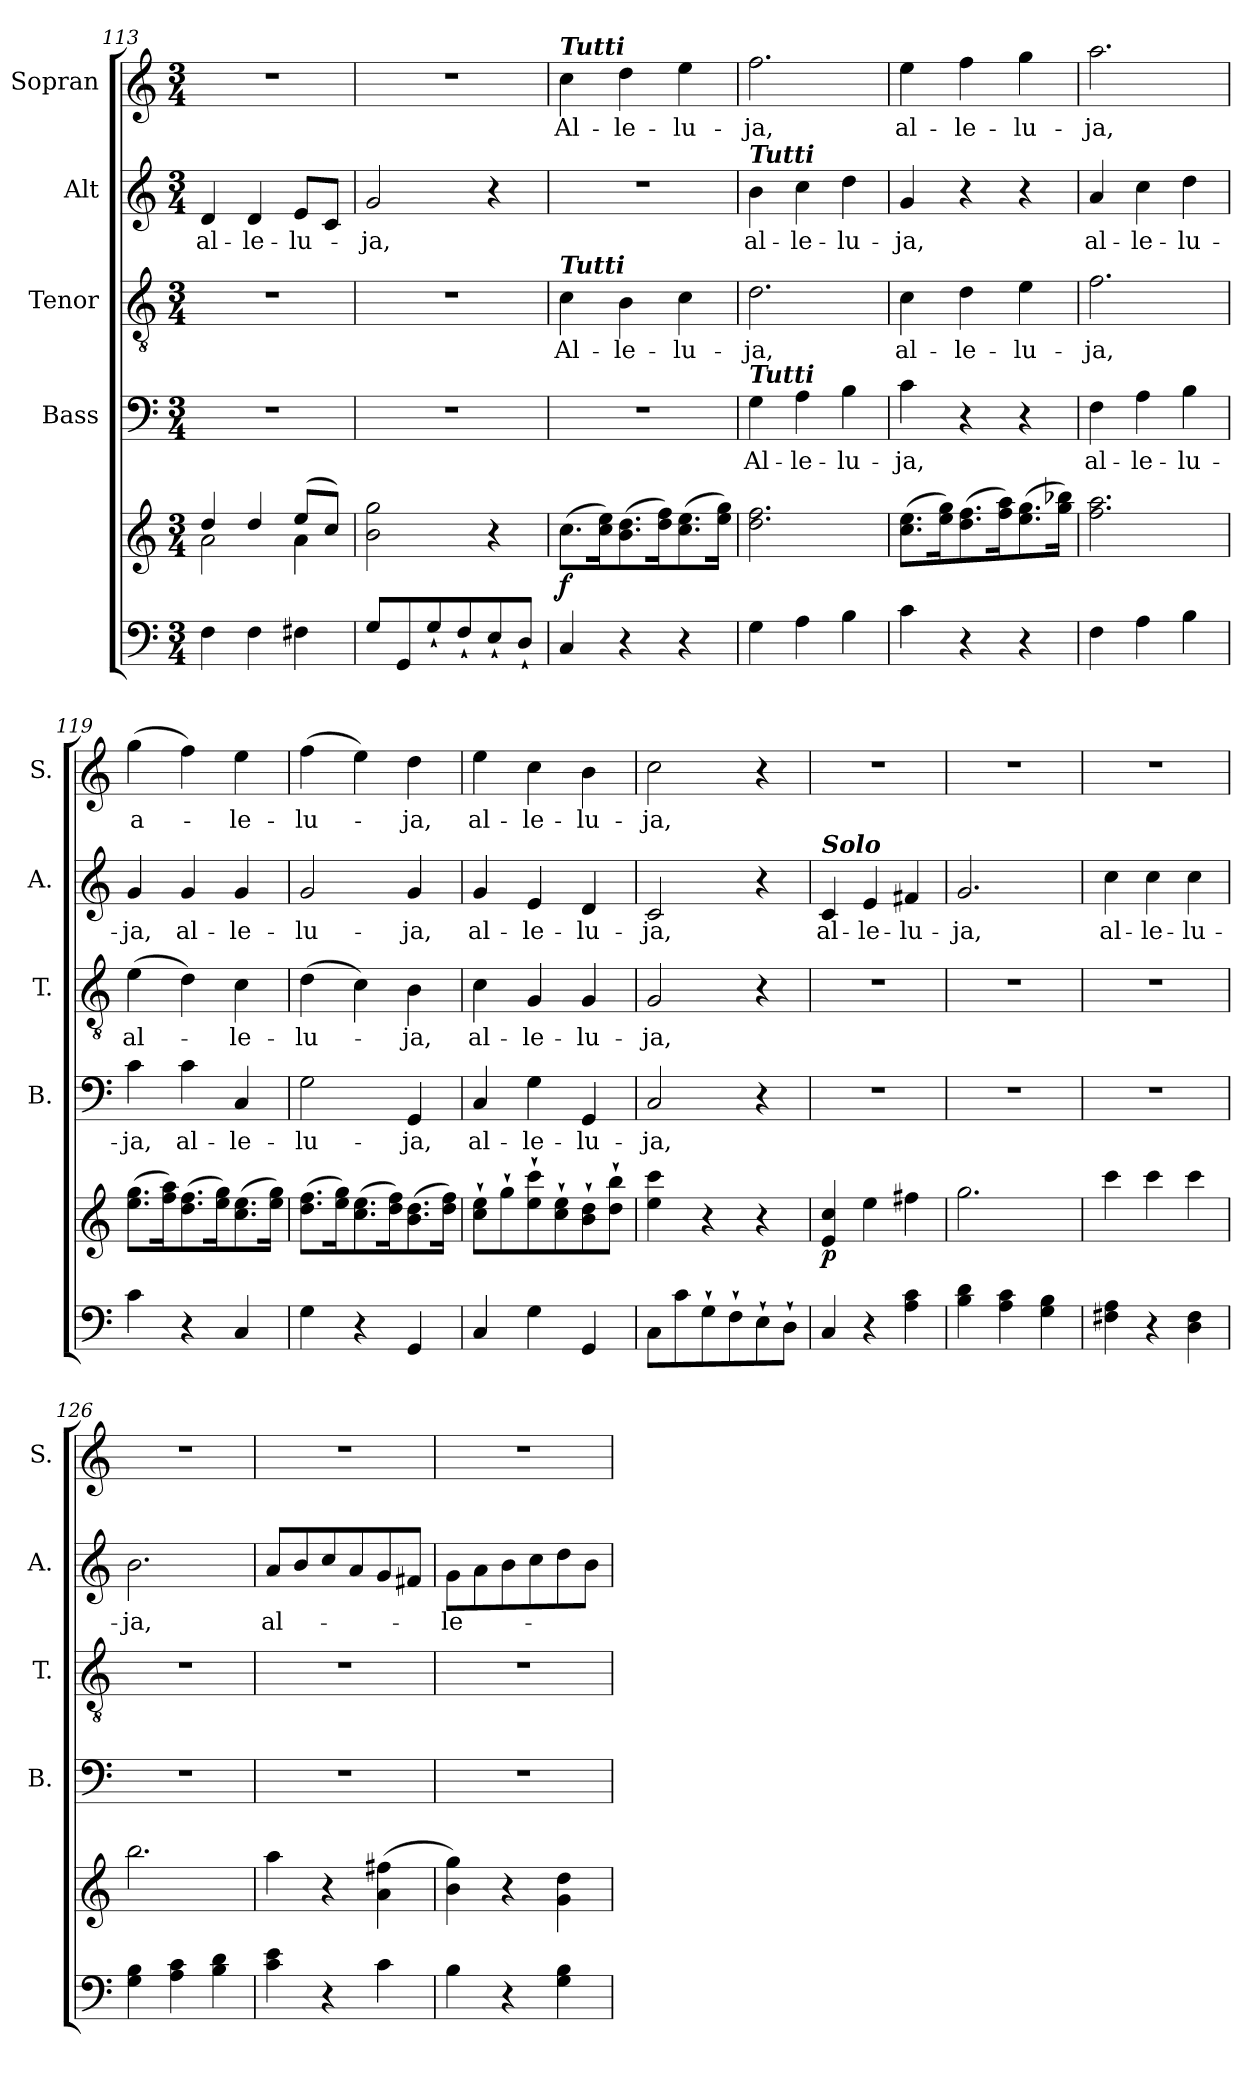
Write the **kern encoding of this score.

**kern	**kern	**dynam	**kern	**text	**kern	**text	**kern	**text	**kern	**text
*part5	*part5	*part5	*part4	*part4	*part3	*part3	*part2	*part2	*part1	*part1
*staff6	*staff5	*staff5/6	*staff4	*staff4	*staff3	*staff3	*staff2	*staff2	*staff1	*staff1
*	*	*	*I"Bass	*	*I"Tenor	*	*I"Alt	*	*I"Sopran	*
*	*	*	*I'B.	*	*I'T.	*	*I'A.	*	*I'S.	*
*clefF4	*clefG2	*	*clefF4	*	*clefGv2	*	*clefG2	*	*clefG2	*
*k[]	*k[]	*	*k[]	*	*k[]	*	*k[]	*	*k[]	*
*C:	*C:	*	*C:	*	*C:	*	*C:	*	*C:	*
*M3/4	*M3/4	*	*M3/4	*	*M3/4	*	*M3/4	*	*M3/4	*
=113	=113	=113	=113	=113	=113	=113	=113	=113	=113	=113
*	*^	*	*	*	*	*	*	*	*	*
!	!	!	!	!	!	!	!	!	!LO:LY:b	!	!
4F\	4dd/	2a\	.	2.r	.	2.r	.	4d/	al-	2.r	.
!	!	!	!	!	!	!	!	!	!LO:LY:b	!	!
4F\	4dd/	.	.	.	.	.	.	4d/	-le-	.	.
!	!	!	!	!	!	!	!	!	!LO:LY:b	!	!
4F#X\	(>8ee/L	4a\	.	.	.	.	.	8e/L	-lu-	.	.
.	8cc/J)	.	.	.	.	.	.	8c/J	.	.	.
*	*v	*v	*	*	*	*	*	*	*	*	*
=114	=114	=114	=114	=114	=114	=114	=114	=114	=114	=114
!	!	!	!	!	!	!	!	!LO:LY:b	!	!
8G/L	2b\ 2gg\	.	2.r	.	2.r	.	2g/	-ja,	2.r	.
8GG/	.	.	.	.	.	.	.	.	.	.
8G`</	.	.	.	.	.	.	.	.	.	.
8F`</	.	.	.	.	.	.	.	.	.	.
8E`</	4r	.	.	.	.	.	4r	.	.	.
8D`</J	.	.	.	.	.	.	.	.	.	.
!!LO:LB:g=z
=115	=115	=115	=115	=115	=115	=115	=115	=115	=115	=115
!	!	!	!	!	!	!	!	!	!LO:TX:a:Bi:t=Tutti	!
!	!	!	!	!	!LO:TX:a:Bi:t=Tutti	!	!	!	!	!
!	!	!LO:DY:b	!	!	!	!LO:LY:b	!	!	!	!LO:LY:b
4C/	(>8.cc\L	f	2.r	.	4c\	Al-	2.r	.	4cc\	Al-
.	16cc\ 16ee\k)	.	.	.	.	.	.	.	.	.
!	!	!	!	!	!	!LO:LY:b	!	!	!	!LO:LY:b
4r	(>8.b\ 8.dd\	.	.	.	4B\	-le-	.	.	4dd\	-le-
.	16dd\ 16ff\k)	.	.	.	.	.	.	.	.	.
!	!	!	!	!	!	!LO:LY:b	!	!	!	!LO:LY:b
4r	(>8.cc\ 8.ee\	.	.	.	4c\	-lu-	.	.	4ee\	-lu-
.	16ee\ 16gg\Jk)	.	.	.	.	.	.	.	.	.
=116	=116	=116	=116	=116	=116	=116	=116	=116	=116	=116
!	!	!	!	!	!	!	!LO:TX:a:Bi:t=Tutti	!	!	!
!	!	!	!LO:TX:a:Bi:t=Tutti	!	!	!	!	!	!	!
!	!	!	!	!LO:LY:b	!	!LO:LY:b	!	!LO:LY:b	!	!LO:LY:b
4G\	2.dd\ 2.ff\	.	4G\	Al-	2.d\	-ja,	4b\	al-	2.ff\	-ja,
!	!	!	!	!LO:LY:b	!	!	!	!LO:LY:b	!	!
4A\	.	.	4A\	-le-	.	.	4cc\	-le-	.	.
!	!	!	!	!LO:LY:b	!	!	!	!LO:LY:b	!	!
4B\	.	.	4B\	-lu-	.	.	4dd\	-lu-	.	.
=117	=117	=117	=117	=117	=117	=117	=117	=117	=117	=117
!	!	!	!	!LO:LY:b	!	!LO:LY:b	!	!LO:LY:b	!	!LO:LY:b
4c\	(>8.cc\ 8.ee\L	.	4c\	-ja,	4c\	al-	4g/	-ja,	4ee\	al-
.	16ee\ 16gg\k)	.	.	.	.	.	.	.	.	.
!	!	!	!	!	!	!LO:LY:b	!	!	!	!LO:LY:b
4r	(>8.dd\ 8.ff\	.	4r	.	4d\	-le-	4r	.	4ff\	-le-
.	16ff\ 16aa\k)	.	.	.	.	.	.	.	.	.
!	!	!	!	!	!	!LO:LY:b	!	!	!	!LO:LY:b
4r	(>8.ee\ 8.gg\	.	4r	.	4e\	-lu-	4r	.	4gg\	-lu-
.	16gg\ 16bb-X\Jk)	.	.	.	.	.	.	.	.	.
=118	=118	=118	=118	=118	=118	=118	=118	=118	=118	=118
!	!	!	!	!LO:LY:b	!	!LO:LY:b	!	!LO:LY:b	!	!LO:LY:b
4F\	2.ff\ 2.aa\	.	4F\	al-	2.f\	-ja,	4a/	al-	2.aa\	-ja,
!	!	!	!	!LO:LY:b	!	!	!	!LO:LY:b	!	!
4A\	.	.	4A\	-le-	.	.	4cc\	-le-	.	.
!	!	!	!	!LO:LY:b	!	!	!	!LO:LY:b	!	!
4B\	.	.	4B\	-lu-	.	.	4dd\	-lu-	.	.
=119	=119	=119	=119	=119	=119	=119	=119	=119	=119	=119
!	!	!	!	!LO:LY:b	!	!LO:LY:b	!	!LO:LY:b	!	!LO:LY:b
4c\	(>8.ee\ 8.gg\L	.	4c\	-ja,	(>4e\	al-	4g/	-ja,	(>4gg\	a-
.	16ff\ 16aa\k)	.	.	.	.	.	.	.	.	.
!	!	!	!	!LO:LY:b	!	!	!	!LO:LY:b	!	!
4r	(>8.dd\ 8.ff\	.	4c\	al-	4d\)	.	4g/	al-	4ff\)	.
.	16ee\ 16gg\k)	.	.	.	.	.	.	.	.	.
!	!	!	!	!LO:LY:b	!	!LO:LY:b	!	!LO:LY:b	!	!LO:LY:b
4C/	(>8.cc\ 8.ee\	.	4C/	-le-	4c\	-le-	4g/	-le-	4ee\	-le-
.	16ee\ 16gg\Jk)	.	.	.	.	.	.	.	.	.
=120	=120	=120	=120	=120	=120	=120	=120	=120	=120	=120
!	!	!	!	!LO:LY:b	!	!LO:LY:b	!	!LO:LY:b	!	!LO:LY:b
4G\	(>8.dd\ 8.ff\L	.	2G\	-lu-	(>4d\	-lu-	2g/	-lu-	(>4ff\	-lu-
.	16ee\ 16gg\k)	.	.	.	.	.	.	.	.	.
4r	(>8.cc\ 8.ee\	.	.	.	4c\)	.	.	.	4ee\)	.
.	16dd\ 16ff\k)	.	.	.	.	.	.	.	.	.
!	!	!	!	!LO:LY:b	!	!LO:LY:b	!	!LO:LY:b	!	!LO:LY:b
4GG/	(>8.b\ 8.dd\	.	4GG/	-ja,	4B\	-ja,	4g/	-ja,	4dd\	-ja,
.	16dd\ 16ff\Jk)	.	.	.	.	.	.	.	.	.
!!LO:PB:g=z
=121	=121	=121	=121	=121	=121	=121	=121	=121	=121	=121
!	!	!	!	!LO:LY:b	!	!LO:LY:b	!	!LO:LY:b	!	!LO:LY:b
4C/	8cc\`> 8ee\`>L	.	4C/	al-	4c\	al-	4g/	al-	4ee\	al-
.	8gg`>\	.	.	.	.	.	.	.	.	.
!	!	!	!	!LO:LY:b	!	!LO:LY:b	!	!LO:LY:b	!	!LO:LY:b
4G\	8ee\`> 8ccc\`>	.	4G\	-le-	4G/	-le-	4e/	-le-	4cc\	-le-
.	8cc\`> 8ee\`>	.	.	.	.	.	.	.	.	.
!	!	!	!	!LO:LY:b	!	!LO:LY:b	!	!LO:LY:b	!	!LO:LY:b
4GG/	8b\`> 8dd\`>	.	4GG/	-lu-	4G/	-lu-	4d/	-lu-	4b\	-lu-
.	8dd\`> 8bb\`>J	.	.	.	.	.	.	.	.	.
=122	=122	=122	=122	=122	=122	=122	=122	=122	=122	=122
!	!	!	!	!LO:LY:b	!	!LO:LY:b	!	!LO:LY:b	!	!LO:LY:b
8C\L	4ee\ 4ccc\	.	2C/	-ja,	2G/	-ja,	2c/	-ja,	2cc\	-ja,
8c\	.	.	.	.	.	.	.	.	.	.
8G`>\	4r	.	.	.	.	.	.	.	.	.
8F`>\	.	.	.	.	.	.	.	.	.	.
8E`>\	4r	.	4r	.	4r	.	4r	.	4r	.
8D`>\J	.	.	.	.	.	.	.	.	.	.
=123	=123	=123	=123	=123	=123	=123	=123	=123	=123	=123
!	!	!	!	!	!	!	!LO:TX:a:Bi:t=Solo	!	!	!
!	!	!LO:DY:b	!	!	!	!	!	!LO:LY:b	!	!
4C/	4e/ 4cc/	p	2.r	.	2.r	.	4c/	al-	2.r	.
!	!	!	!	!	!	!	!	!LO:LY:b	!	!
4r	4ee\	.	.	.	.	.	4e/	-le-	.	.
!	!	!	!	!	!	!	!	!LO:LY:b	!	!
4A\ 4c\	4ff#X\	.	.	.	.	.	4f#X/	-lu-	.	.
=124	=124	=124	=124	=124	=124	=124	=124	=124	=124	=124
!	!	!	!	!	!	!	!	!LO:LY:b	!	!
4B\ 4d\	2.gg\	.	2.r	.	2.r	.	2.g/	-ja,	2.r	.
4A\ 4c\	.	.	.	.	.	.	.	.	.	.
4G\ 4B\	.	.	.	.	.	.	.	.	.	.
=125	=125	=125	=125	=125	=125	=125	=125	=125	=125	=125
!	!	!	!	!	!	!	!	!LO:LY:b	!	!
4F#X\ 4A\	4ccc\	.	2.r	.	2.r	.	4cc\	al-	2.r	.
!	!	!	!	!	!	!	!	!LO:LY:b	!	!
4r	4ccc\	.	.	.	.	.	4cc\	-le-	.	.
!	!	!	!	!	!	!	!	!LO:LY:b	!	!
4D\ 4F#\	4ccc\	.	.	.	.	.	4cc\	-lu-	.	.
=126	=126	=126	=126	=126	=126	=126	=126	=126	=126	=126
!	!	!	!	!	!	!	!	!LO:LY:b	!	!
4G\ 4B\	2.bb\	.	2.r	.	2.r	.	2.b\	-ja,	2.r	.
4A\ 4c\	.	.	.	.	.	.	.	.	.	.
4B\ 4d\	.	.	.	.	.	.	.	.	.	.
!!LO:LB:g=z
=127	=127	=127	=127	=127	=127	=127	=127	=127	=127	=127
!	!	!	!	!	!	!	!	!LO:LY:b	!	!
4c\ 4e\	4aa\	.	2.r	.	2.r	.	8a/L	al-	2.r	.
.	.	.	.	.	.	.	8b/	.	.	.
4r	4r	.	.	.	.	.	8cc/	.	.	.
.	.	.	.	.	.	.	8a/	.	.	.
4c\	(>4a\ 4ff#X\	.	.	.	.	.	8g/	.	.	.
.	.	.	.	.	.	.	8f#X/J	.	.	.
=128	=128	=128	=128	=128	=128	=128	=128	=128	=128	=128
!	!	!	!	!	!	!	!	!LO:LY:b	!	!
4B\	4b\ 4gg\)	.	2.r	.	2.r	.	8g\L	-le-	2.r	.
.	.	.	.	.	.	.	8a\	.	.	.
4r	4r	.	.	.	.	.	8b\	.	.	.
.	.	.	.	.	.	.	8cc\	.	.	.
4G\ 4B\	4g\ 4dd\	.	.	.	.	.	8dd\	.	.	.
.	.	.	.	.	.	.	8b\J	.	.	.
=	=	=	=	=	=	=	=	=	=	=
*-	*-	*-	*-	*-	*-	*-	*-	*-	*-	*-
